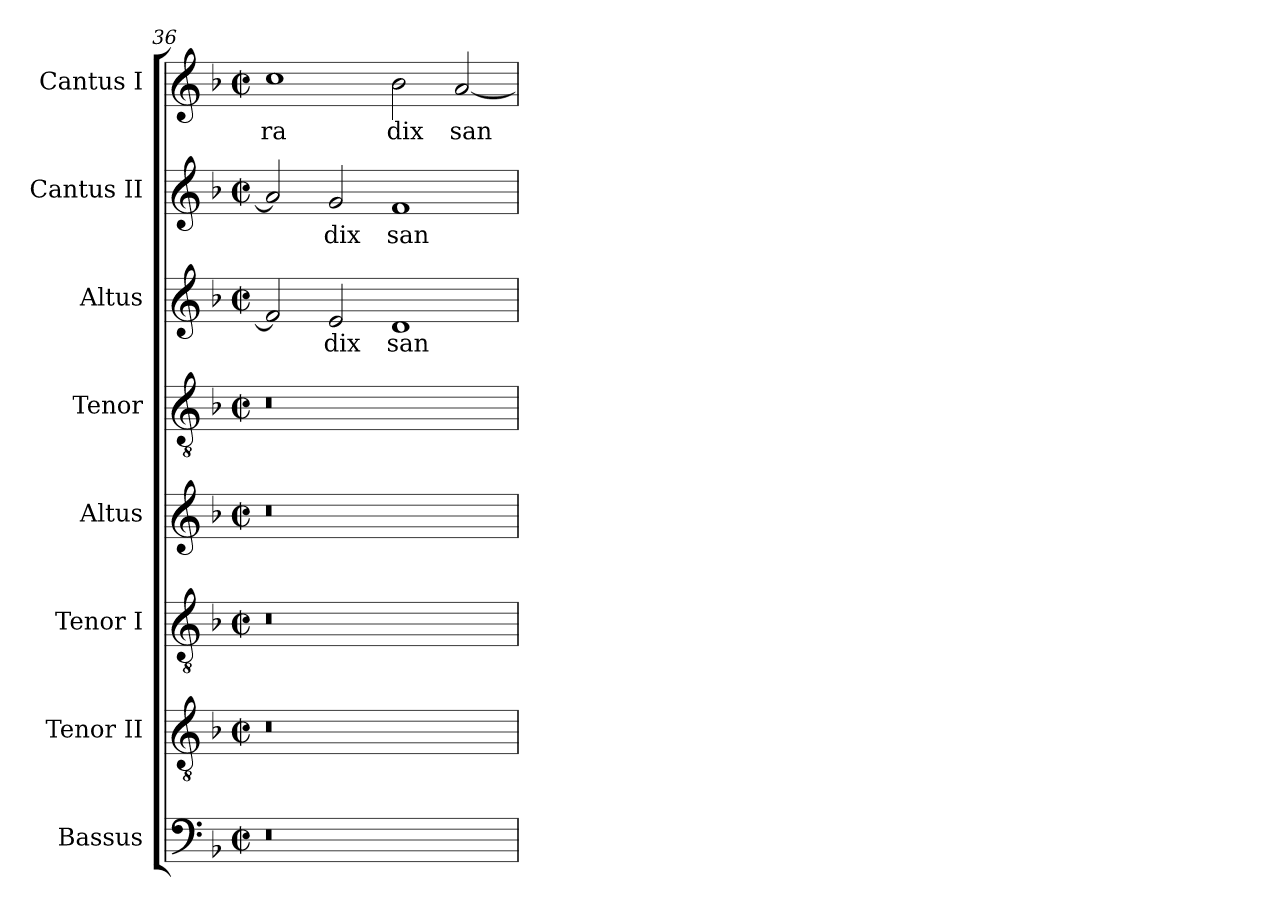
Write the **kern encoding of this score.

**kern	**kern	**kern	**kern	**kern	**kern	**text	**kern	**text	**kern	**text
*part8	*part7	*part6	*part5	*part4	*part3	*part3	*part2	*part2	*part1	*part1
*staff8	*staff7	*staff6	*staff5	*staff4	*staff3	*staff3	*staff2	*staff2	*staff1	*staff1
*I"Bassus	*I"Tenor II	*I"Tenor I	*I"Altus	*I"Tenor	*I"Altus	*	*I"Cantus II	*	*I"Cantus I	*
*clefF4	*clefGv2	*clefGv2	*clefG2	*clefGv2	*clefG2	*	*clefG2	*	*clefG2	*
*k[b-]	*k[b-]	*k[b-]	*k[b-]	*k[b-]	*k[b-]	*	*k[b-]	*	*k[b-]	*
*F:	*F:	*F:	*F:	*F:	*F:	*	*F:	*	*F:	*
*M2/2	*M2/2	*M2/2	*M2/2	*M2/2	*M2/2	*	*M2/2	*	*M2/2	*
*met(c|)	*met(c|)	*met(c|)	*met(c|)	*met(c|)	*met(c|)	*	*met(c|)	*	*met(c|)	*
=36	=36	=36	=36	=36	=36	=36	=36	=36	=36	=36
!	!	!	!	!	!	!	!	!	!	!LO:LY:b:cj
0r	0r	0r	0r	0r	2f/]	.	2a/]	.	1cc	ra
!	!	!	!	!	!	!LO:LY:b:cj	!	!LO:LY:b:cj	!	!
.	.	.	.	.	2e/	dix	2g/	dix	.	.
!	!	!	!	!	!	!LO:LY:b:cj	!	!LO:LY:b:cj	!	!LO:LY:b:cj
.	.	.	.	.	1d	san	1f	san	2b-\	dix
!	!	!	!	!	!	!	!	!	!	!LO:LY:b
.	.	.	.	.	.	.	.	.	[<2a/	san
=	=	=	=	=	=	=	=	=	=	=
*-	*-	*-	*-	*-	*-	*-	*-	*-	*-	*-
